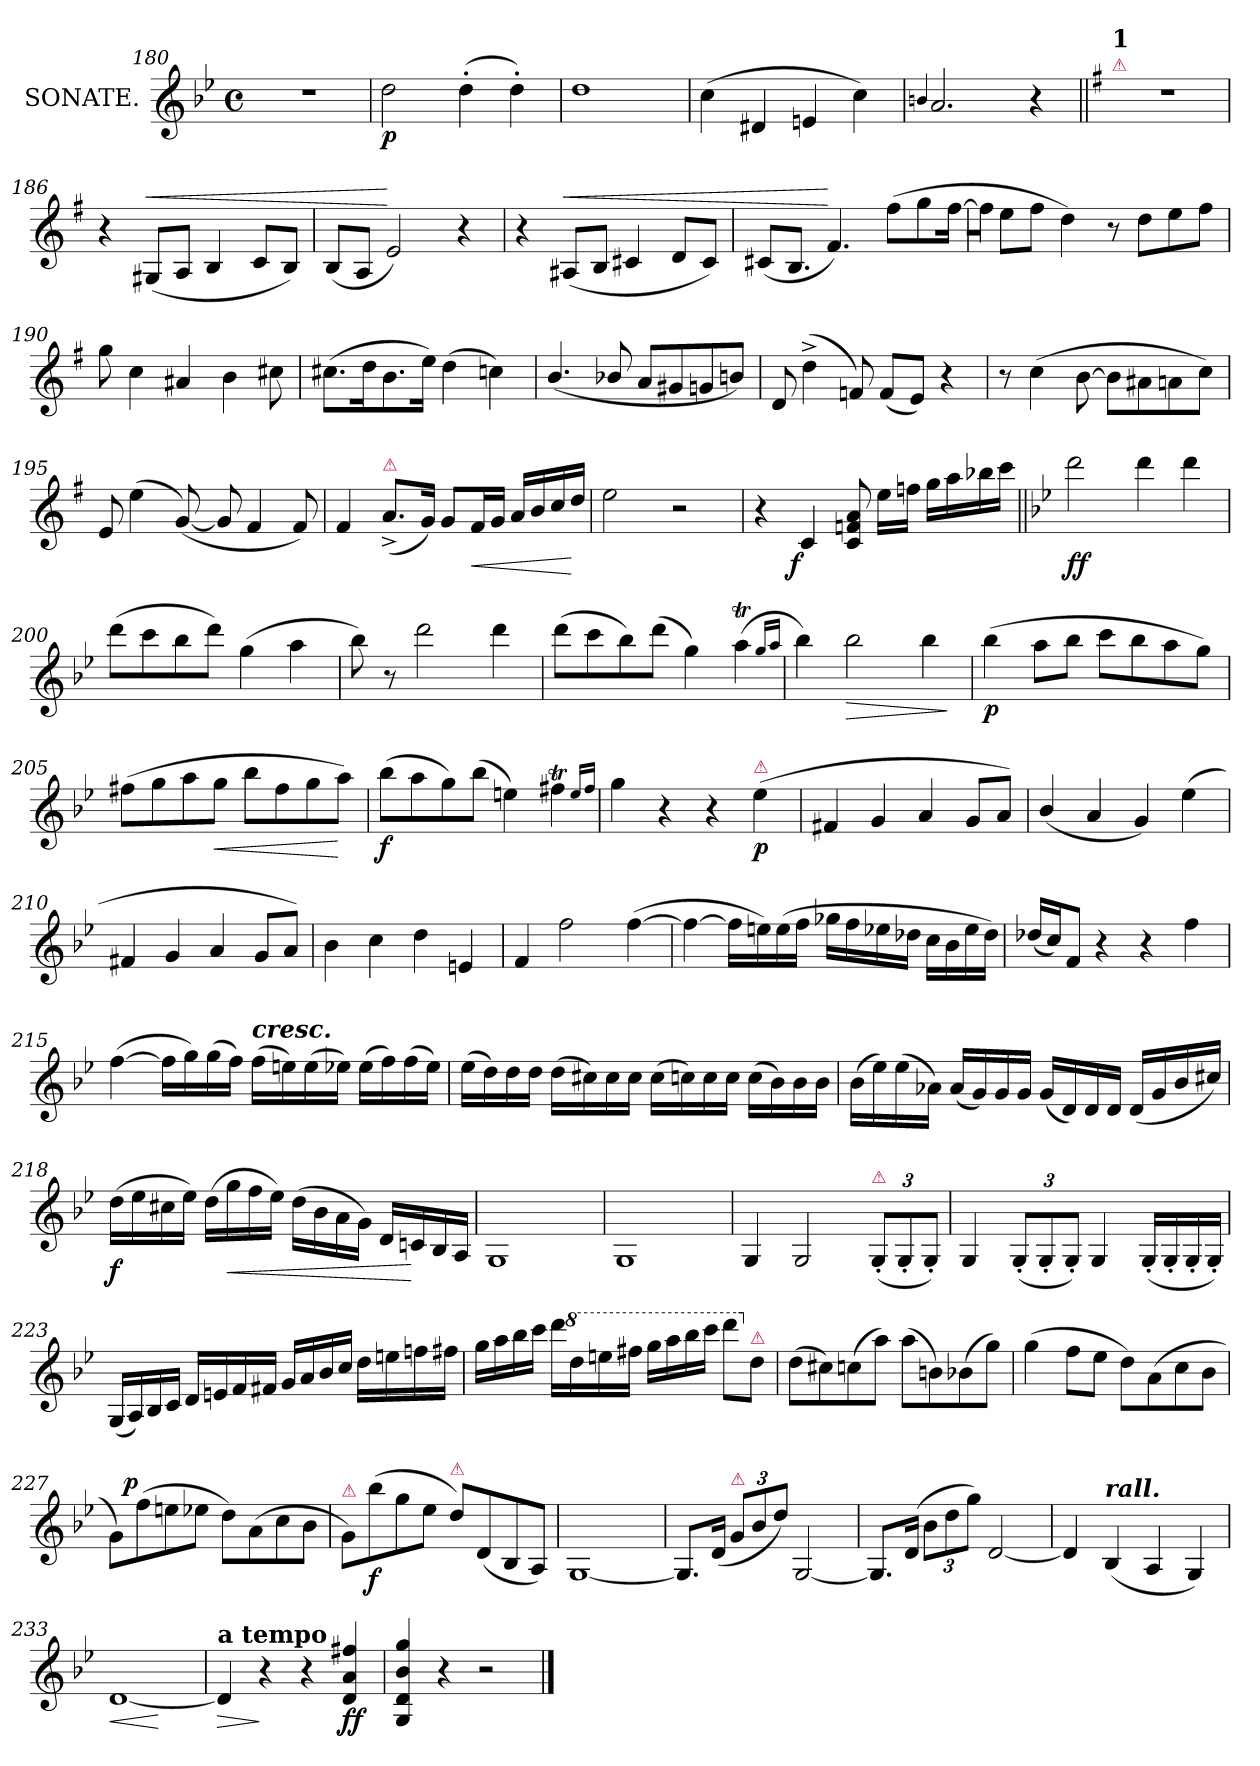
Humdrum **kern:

**kern	**dynam
*part1	*part1
*staff1	*staff1
*I"SONATE.	*
*clefG2	*
*k[b-e-]	*
*M4/4	*
*met(c)	*
=180	=180
1r	.
=181	=181
2dd	p
(>4dd'>	.
4dd'>)	.
=182	=182
1dd	.
=183	=183
(>4cc	.
4d#X	.
4en	.
4cc)	.
=184	=184
4qqbn/	.
2.a	.
4r	.
=185||	=185||
*k[f#]	*
!LO:TX:a:color=crimson:t=⚠	!
!LO:TX:a:B:t=1	!
1r	.
=186	=186
4r	.
!	!LO:HP:a
(<8G#XL	<
8AJ	.
4B	.
8cL	.
8BJ)	.
=187	=187
(<8BL	.
8AJ	.
2e)	[
4r	.
=188	=188
4r	.
!	!LO:HP:a
(<8A#XL	<
8BJ	.
4c#X	.
8dL	.
8c#J)	.
=	=
(<8c#XL	.
8.BJ	.
4.f#)	[
(>8ff#L	.
8gg	.
[16ff#J	.
=189	=189
16ff#J]	.
8eeL	.
8ff#J	.
4dd)	.
8r	.
8ddL	.
8ee	.
8ff#J	.
=190	=190
8gg	.
4cc	.
4a#X	.
4b	.
8cc#X	.
=191	=191
(>8.cc#XL	.
16ddK	.
8.b	.
16eeJk)	.
(>4dd	.
4ccn)	.
=192	=192
(<4.b/	.
8b-X/	.
8aL	.
8g#X	.
8gn	.
8bnJ)	.
=193	=193
8d	.
(>4dd^<	.
8fn)	.
(<8fL	.
8eJ)	.
4r	.
=194	=194
8r	.
(>4cc	.
[8b	.
8b\L]	.
8a#X	.
8an	.
8ccJ)	.
=195	=195
8e	.
(>4ee	.
(<[8g)	.
8g]	.
4f#	.
8f#)	.
=196	=196
4f#	.
!LO:TX:a:color=crimson:t=⚠	!
(<8.a^<L	.
16gJk)	.
8gL	.
!	!LO:HP:b
16f#L	<
16gJJ	.
16a/LL	.
16b	.
16cc	.
16ddJJ	[
=197	=197
2ee	.
2r	.
=198	=198
4r	.
!	!LO:DY:rj
4c	f
8c 8fn 8a	.
16eeLL	.
16ffnJJ	.
16ggLL	.
16aa	.
16bb-X	.
16cccJJ	.
=199||	=199||
*k[b-e-]	*
2ddd	ff
4ddd	.
4ddd	.
=200	=200
(>8dddL	.
8ccc	.
8bb-	.
8dddJ)	.
(>4gg	.
4aa	.
=201	=201
8bb-)	.
8r	.
2ddd	.
4ddd	.
=202	=202
(>8dddL	.
8ccc	.
8bb-)	.
(>8dddJ	.
4gg)	.
(>4aat	.
16qqgg/LL	.
16qqaaJJ	.
=203	=203
4bb-)	.
!	!LO:HP:b
2bb-	>
4bb-	.
.	]
=204	=204
(>4bb-	p
8aaL	.
8bb-J	.
8cccL	.
8bb-	.
8aa	.
8ggJ)	.
=205	=205
(>8ff#XL	.
8gg	.
8aa	.
!	!LO:HP:b
8ggJ	<
8bb-L	.
8ff#	.
8gg	.
8aaJ)	[
=206	=206
(>8bb-L	f
8aa	.
8gg)	.
(>8bb-J	.
4een)	.
4ff#Xt	.
16qqee/LL	.
16qqff#JJ	.
=207	=207
4gg	.
4r	.
4r	.
!LO:TX:a:B:color=crimson:t=⚠	!
(<4ee-	p
=208	=208
4f#X	.
4g	.
4a	.
8gL	.
8aJ)	.
=209	=209
(<4b-/	.
4a	.
4g)	.
(<4ee-	.
=210	=210
4f#X	.
4g	.
4a	.
8gL	.
8aJ)	.
=211	=211
4b-	.
4cc	.
4dd	.
4en	.
=212	=212
4f	.
2ff	.
(>[>4ff	.
=213	=213
4ff_	.
16ffLL]	.
16een)	.
(>16ee	.
16ffJJ	.
16gg-XLL	.
16ff	.
16ee-X	.
16dd-XJJ	.
16ccLL	.
16b-	.
16ee-	.
16dd-JJ)	.
=214	=214
(>16dd-XLL	.
16ccJ)	.
8fJ	.
4r	.
4r	.
4ff	.
!!LO:LB:g=z
=215	=215
(>[4ff	.
16ffLL]	.
16gg)	.
(>16gg	.
16ffJJ)	.
!LO:TX:Bi:t=cresc.	!
(>16ffLL	.
16een)	.
(>16ee	.
16ee-XJJ)	.
(>16ee-LL	.
16ff)	.
(>16ff	.
16ee-JJ)	.
=216	=216
(>16ee-LL	.
16dd)	.
16dd	.
16ddJJ	.
(>16ddLL	.
16cc#X)	.
16cc#	.
16cc#JJ	.
(>16cc#LL	.
16ccn)	.
16cc	.
16ccJJ	.
(>16ccLL	.
16b-)	.
16b-	.
16b-JJ	.
=217	=217
(>16b-LL	.
16ee-)	.
(>16ee-	.
16a-XJJ)	.
(<16a-LL	.
16g)	.
16g	.
16gJJ	.
(<16gLL	.
16d)	.
16d	.
16dJJ	.
(<16dLL	.
16g	.
16b-	.
16cc#XJJ)	.
=218	=218
(>16ddLL	f
16ee-	.
16cc#X	.
16ee-JJ)	.
(>16ddLL	.
!	!LO:HP:b
16gg	<
16ff	.
16ee-JJ)	.
(>16dd\LL	.
16b-	.
16a	.
16gJJ)	.
16dLL	.
16cn	[
16B-	.
16AJJ	.
=219	=219
1G	.
=220	=220
1G	.
=221	=221
4G	.
2G	.
!LO:TX:a:color=crimson:t=⚠	!
(<12G'<L	.
12G'<	.
12G'<J)	.
=222	=222
4G	.
(<12G'<L	.
12G'<	.
12G'<J)	.
4G	.
(<16G'<LL	.
16G'<	.
16G'<	.
16G'<JJ)	.
=223	=223
(<16GLL	.
16A)	.
16B-	.
16cJJ	.
16dLL	.
16en	.
16f	.
16f#XJJ	.
16gLL	.
16a	.
16b-	.
16ccJJ	.
16ddLL	.
16een	.
16ffn	.
16ff#XJJ	.
=224	=224
16ggLL	.
16aa	.
16bb-	.
16cccJJ	.
16dddLL	.
*8va	*
16ddd	.
16eeen	.
16fff#XJJ	.
16gggLL	.
16aaa	.
16bbb-	.
16ccccJJ	.
8ddddL	.
*X8va	*
!LO:TX:a:B:color=crimson:t=⚠	!
8ddJ	.
=225	=225
(>8ddL	.
8cc#X)	.
(>8ccn	.
8aaJ)	.
(>8aaL	.
8bn)	.
(>8b-X	.
8ggJ)	.
=226	=226
(>4gg	.
8ffL	.
8ee-J	.
8ddL)	.
(>8a	.
8cc	.
8b-J	.
=227	=227
8gL)	.
!	!LO:DY:a:rj
(>8ff	p
8een	.
8ee-XJ	.
8ddL)	.
(>8a	.
8cc	.
8b-J	.
=228	=228
!LO:TX:a:color=crimson:t=⚠	!
8g/L)	.
(>8bb-\	f
8gg\	.
8ee-\J	.
!LO:TX:a:color=crimson:t=⚠	!
8dd\L)	.
(<8d/	.
8B-/	.
8A/J)	.
=229	=229
[1G	.
=230	=230
8.GL]	.
(<16dJk	.
!LO:TX:a:color=crimson:t=⚠	!
12g/L	.
12b-	.
12ddJ)	.
[2G	.
=231	=231
8.GL]	.
(>16dJk	.
12b-L	.
12dd	.
12ggJ)	.
[2d	.
=232	=232
4d]	.
!LO:TX:a:Bi:t=rall.	!
(<4B-	.
4A	.
4G)	.
=233	=233
!	!LO:HP:b
[1d	<
.	[
=234	=234
!LO:TX:a:B:t=a tempo	!
!	!LO:HP:b
4d]	>
4r	]
4r	.
4d 4a 4ff#X	ff
=235	=235
4G 4d 4b- 4gg	.
4r	.
2r	.
==	==
*-	*-
